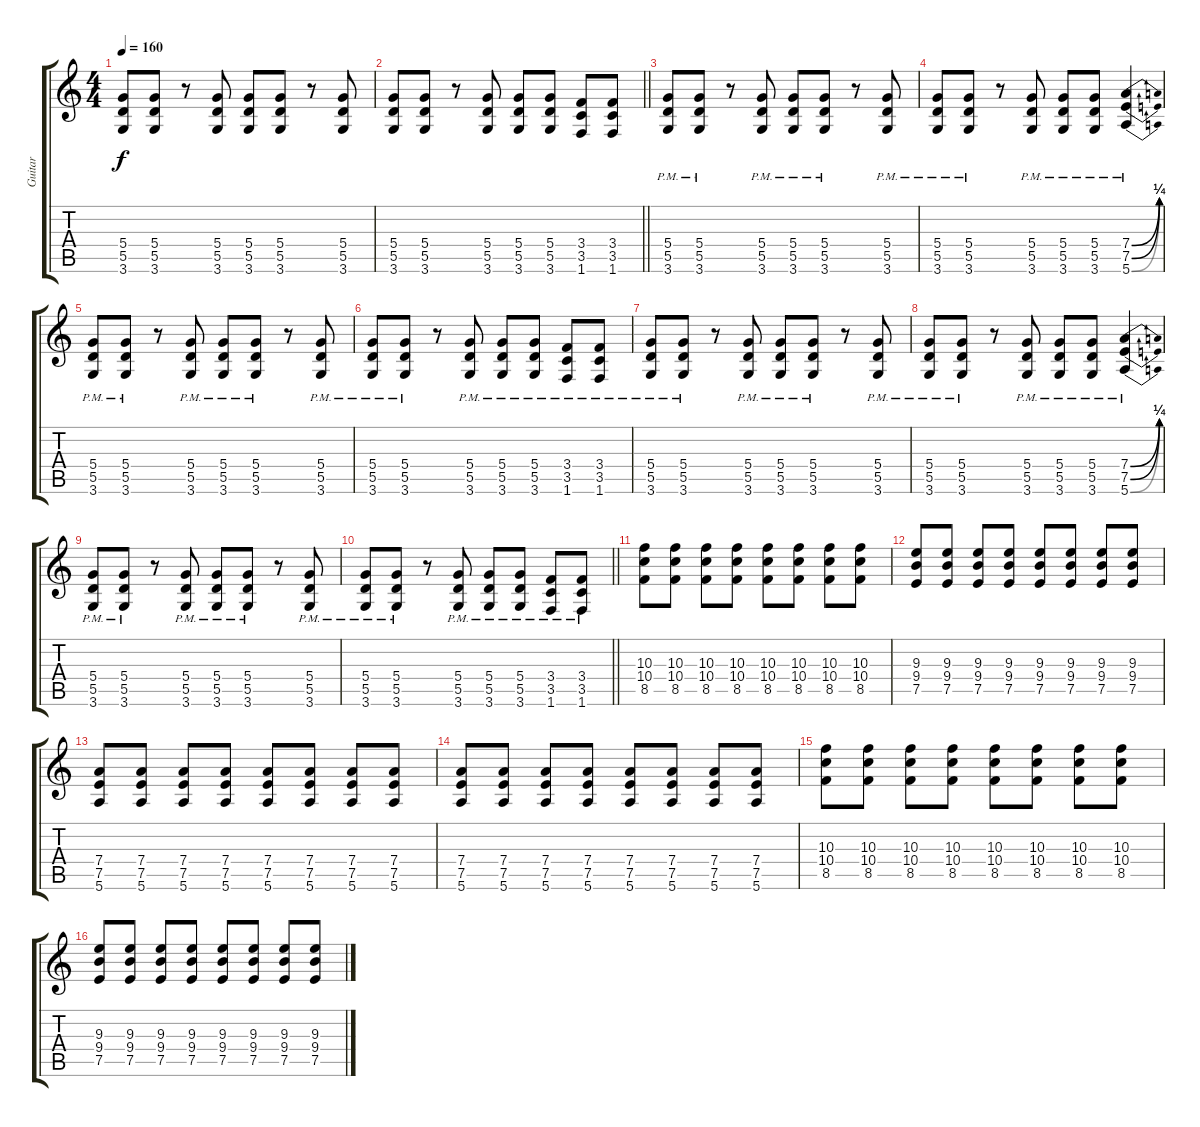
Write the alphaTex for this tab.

\track ("Guitar" "Guitar") {instrument overdrivenguitar}
\staff {score tabs}
\tuning (E4 B3 G3 D3 A2 E2) {hide}
\ts (4 4)
\tempo 160
\clef g2
\ks c
(5.4 5.5 3.6).8{dy f} (5.4 5.5 3.6).8 r.8 (5.4 5.5 3.6).8 (5.4 5.5 3.6).8 (5.4 5.5 3.6).8 r.8 (5.4 5.5 3.6).8 |
\barLineRight lightlight
(5.4 5.5 3.6).8 (5.4 5.5 3.6).8 r.8 (5.4 5.5 3.6).8 (5.4 5.5 3.6).8 (5.4 5.5 3.6).8 (3.4 3.5 1.6).8 (3.4 3.5 1.6).8 |
(5.4{pm} 5.5{pm} 3.6{pm}).8 (5.4{pm} 5.5{pm} 3.6{pm}).8 r.8 (5.4{pm} 5.5{pm} 3.6{pm}).8 (5.4{pm} 5.5{pm} 3.6{pm}).8 (5.4{pm} 5.5{pm} 3.6{pm}).8 r.8 (5.4{pm} 5.5{pm} 3.6{pm}).8 |
(5.4{pm} 5.5{pm} 3.6{pm}).8 (5.4{pm} 5.5{pm} 3.6{pm}).8 r.8 (5.4{pm} 5.5{pm} 3.6{pm}).8 (5.4{pm} 5.5{pm} 3.6{pm}).8 (5.4{pm} 5.5{pm} 3.6{pm}).8 (7.4{be (bend 0 0 60 1) pm} 7.5{be (bend 0 0 60 1) pm} 5.6{be (bend 0 0 60 1) pm}).4 |
(5.4{pm} 5.5{pm} 3.6{pm}).8 (5.4{pm} 5.5{pm} 3.6{pm}).8 r.8 (5.4{pm} 5.5{pm} 3.6{pm}).8 (5.4{pm} 5.5{pm} 3.6{pm}).8 (5.4{pm} 5.5{pm} 3.6{pm}).8 r.8 (5.4{pm} 5.5{pm} 3.6{pm}).8 |
(5.4{pm} 5.5{pm} 3.6{pm}).8 (5.4{pm} 5.5{pm} 3.6{pm}).8 r.8 (5.4{pm} 5.5{pm} 3.6{pm}).8 (5.4{pm} 5.5{pm} 3.6{pm}).8 (5.4{pm} 5.5{pm} 3.6{pm}).8 (3.4{pm} 3.5{pm} 1.6{pm}).8 (3.4{pm} 3.5{pm} 1.6{pm}).8 |
(5.4{pm} 5.5{pm} 3.6{pm}).8 (5.4{pm} 5.5{pm} 3.6{pm}).8 r.8 (5.4{pm} 5.5{pm} 3.6{pm}).8 (5.4{pm} 5.5{pm} 3.6{pm}).8 (5.4{pm} 5.5{pm} 3.6{pm}).8 r.8 (5.4{pm} 5.5{pm} 3.6{pm}).8 |
(5.4{pm} 5.5{pm} 3.6{pm}).8 (5.4{pm} 5.5{pm} 3.6{pm}).8 r.8 (5.4{pm} 5.5{pm} 3.6{pm}).8 (5.4{pm} 5.5{pm} 3.6{pm}).8 (5.4{pm} 5.5{pm} 3.6{pm}).8 (7.4{be (bend 0 0 60 1) pm} 7.5{be (bend 0 0 60 1) pm} 5.6{be (bend 0 0 60 1) pm}).4 |
(5.4{pm} 5.5{pm} 3.6{pm}).8 (5.4{pm} 5.5{pm} 3.6{pm}).8 r.8 (5.4{pm} 5.5{pm} 3.6{pm}).8 (5.4{pm} 5.5{pm} 3.6{pm}).8 (5.4{pm} 5.5{pm} 3.6{pm}).8 r.8 (5.4{pm} 5.5{pm} 3.6{pm}).8 |
\barLineRight lightlight
(5.4{pm} 5.5{pm} 3.6{pm}).8 (5.4{pm} 5.5{pm} 3.6{pm}).8 r.8 (5.4{pm} 5.5{pm} 3.6{pm}).8 (5.4{pm} 5.5{pm} 3.6{pm}).8 (5.4{pm} 5.5{pm} 3.6{pm}).8 (3.4{pm} 3.5{pm} 1.6{pm}).8 (3.4{pm} 3.5{pm} 1.6{pm}).8 |
(10.3 10.4 8.5).8 (10.3 10.4 8.5).8 (10.3 10.4 8.5).8 (10.3 10.4 8.5).8 (10.3 10.4 8.5).8 (10.3 10.4 8.5).8 (10.3 10.4 8.5).8 (10.3 10.4 8.5).8 |
(9.3 9.4 7.5).8 (9.3 9.4 7.5).8 (9.3 9.4 7.5).8 (9.3 9.4 7.5).8 (9.3 9.4 7.5).8 (9.3 9.4 7.5).8 (9.3 9.4 7.5).8 (9.3 9.4 7.5).8 |
(7.4 7.5 5.6).8 (7.4 7.5 5.6).8 (7.4 7.5 5.6).8 (7.4 7.5 5.6).8 (7.4 7.5 5.6).8 (7.4 7.5 5.6).8 (7.4 7.5 5.6).8 (7.4 7.5 5.6).8 |
(7.4 7.5 5.6).8 (7.4 7.5 5.6).8 (7.4 7.5 5.6).8 (7.4 7.5 5.6).8 (7.4 7.5 5.6).8 (7.4 7.5 5.6).8 (7.4 7.5 5.6).8 (7.4 7.5 5.6).8 |
(10.3 10.4 8.5).8 (10.3 10.4 8.5).8 (10.3 10.4 8.5).8 (10.3 10.4 8.5).8 (10.3 10.4 8.5).8 (10.3 10.4 8.5).8 (10.3 10.4 8.5).8 (10.3 10.4 8.5).8 |
(9.3 9.4 7.5).8 (9.3 9.4 7.5).8 (9.3 9.4 7.5).8 (9.3 9.4 7.5).8 (9.3 9.4 7.5).8 (9.3 9.4 7.5).8 (9.3 9.4 7.5).8 (9.3 9.4 7.5).8
